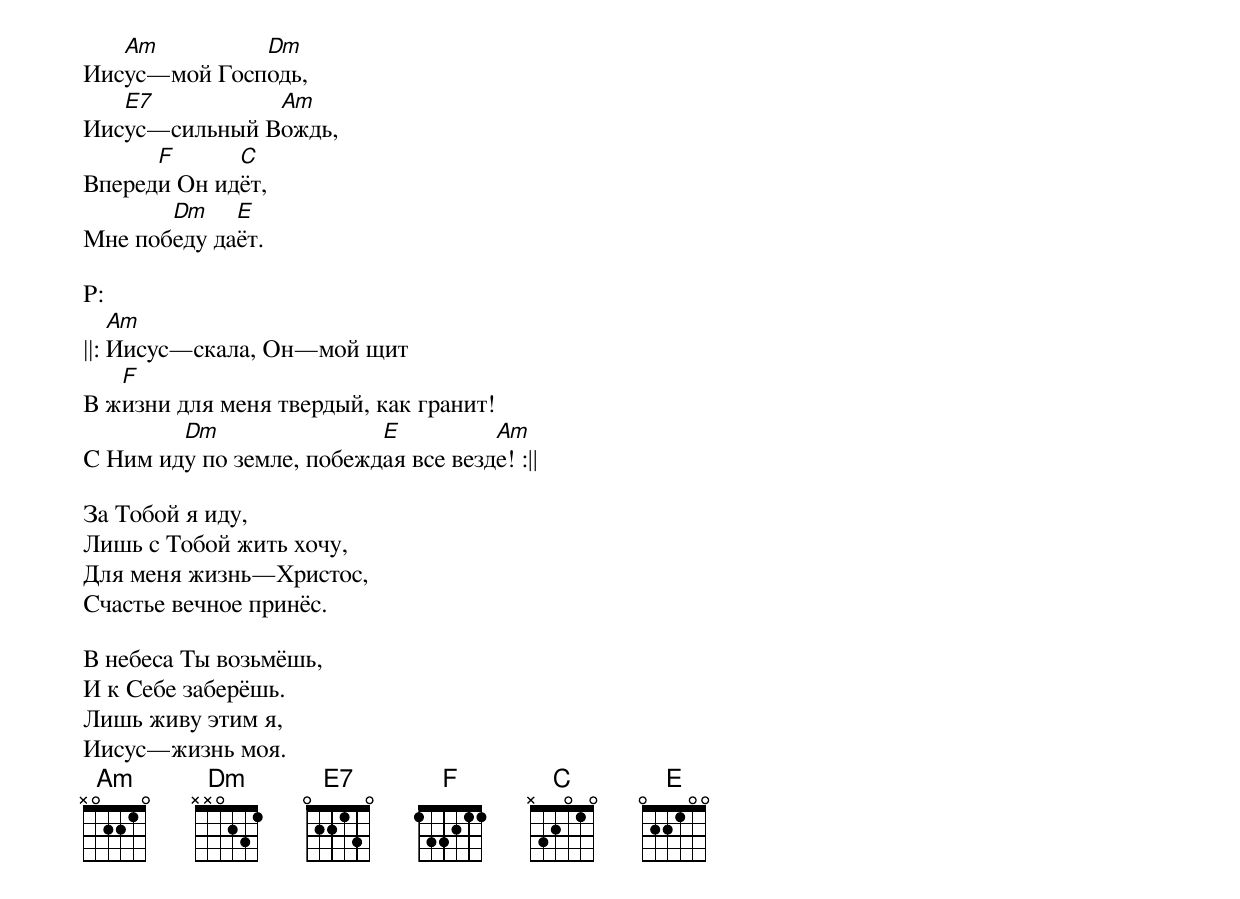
Иис[Am]ус—мой Госп[Dm]одь,
Иис[E7]ус—сильный В[Am]ождь,
Вперед[F]и Он ид[C]ёт,
Мне поб[Dm]еду да[E]ёт.

P:
||: [Am]Иисус—скала, Он—мой щит
В ж[F]изни для меня твердый, как гранит!
С Ним ид[Dm]у по земле, побежд[E]ая все везд[Am]е! :||

За Тобой я иду,
Лишь с Тобой жить хочу,
Для меня жизнь—Христос,
Счастье вечное принёс.

В небеса Ты возьмёшь,
И к Себе заберёшь.
Лишь живу этим я,
Иисус—жизнь моя.
